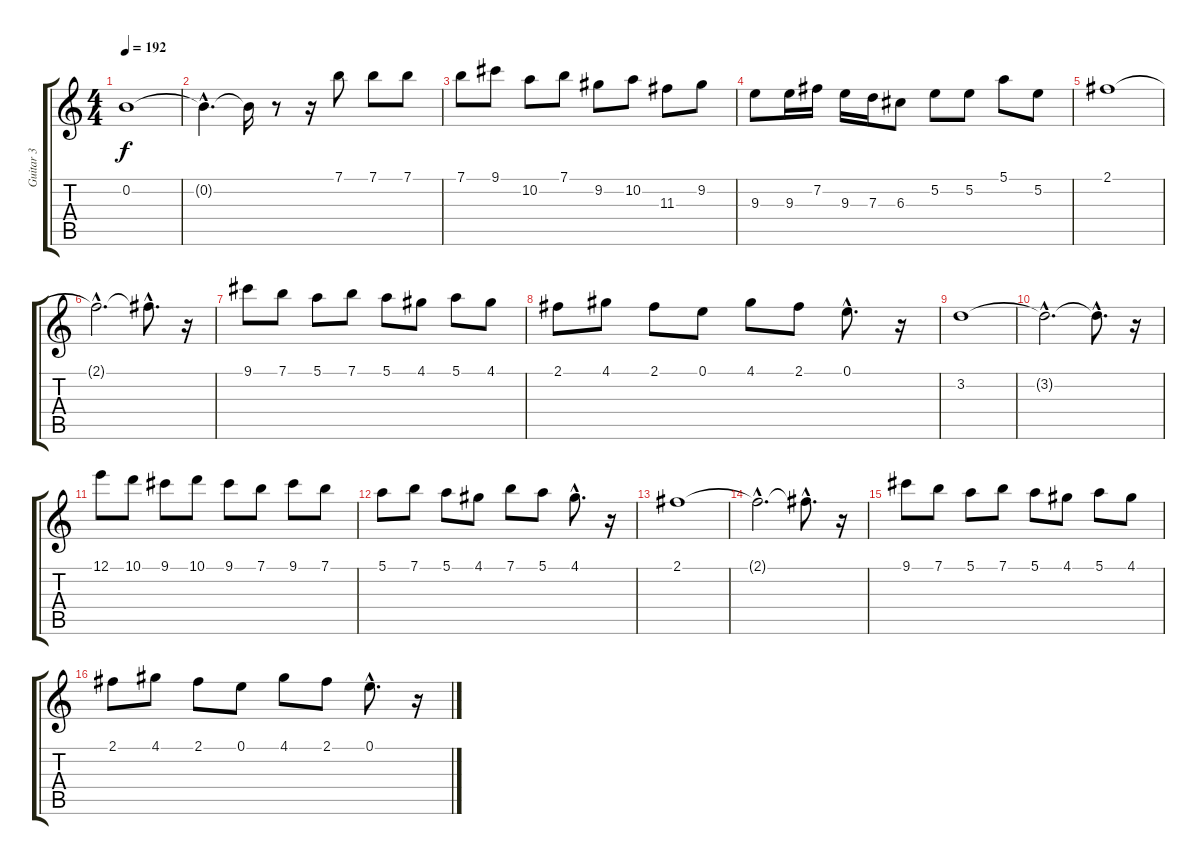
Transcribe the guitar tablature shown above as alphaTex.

\track ("Guitar 3" "Guitar 3") {instrument distortionguitar}
\staff {score tabs}
\tuning (E4 B3 G3 D3 A2 E2) {hide}
\ts (4 4)
\tempo 192
\clef g2
\ks c
0.2.1{dy f} |
0.2{hac t}.4{d} 0.2{t}.16 r.8 r.16 7.1.8 7.1.8 7.1.8 |
7.1.8 9.1.8 10.2.8 7.1.8 9.2.8 10.2.8 11.3.8 9.2.8 |
9.3.8 9.3.16 7.2.16 9.3.16 7.3.16 6.3.8 5.2.8 5.2.8 5.1.8 5.2.8 |
2.1.1 |
2.1{hac t}.2{d} 2.1{hac t}.8{d} r.16 |
9.1.8 7.1.8 5.1.8 7.1.8 5.1.8 4.1.8 5.1.8 4.1.8 |
2.1.8 4.1.8 2.1.8 0.1.8 4.1.8 2.1.8 0.1{hac}.8{d} r.16 |
3.2.1 |
3.2{hac t}.2{d} 3.2{hac t}.8{d} r.16 |
12.1.8 10.1.8 9.1.8 10.1.8 9.1.8 7.1.8 9.1.8 7.1.8 |
5.1.8 7.1.8 5.1.8 4.1.8 7.1.8 5.1.8 4.1{hac}.8{d} r.16 |
2.1.1 |
2.1{hac t}.2{d} 2.1{hac t}.8{d} r.16 |
9.1.8 7.1.8 5.1.8 7.1.8 5.1.8 4.1.8 5.1.8 4.1.8 |
2.1.8 4.1.8 2.1.8 0.1.8 4.1.8 2.1.8 0.1{hac}.8{d} r.16
